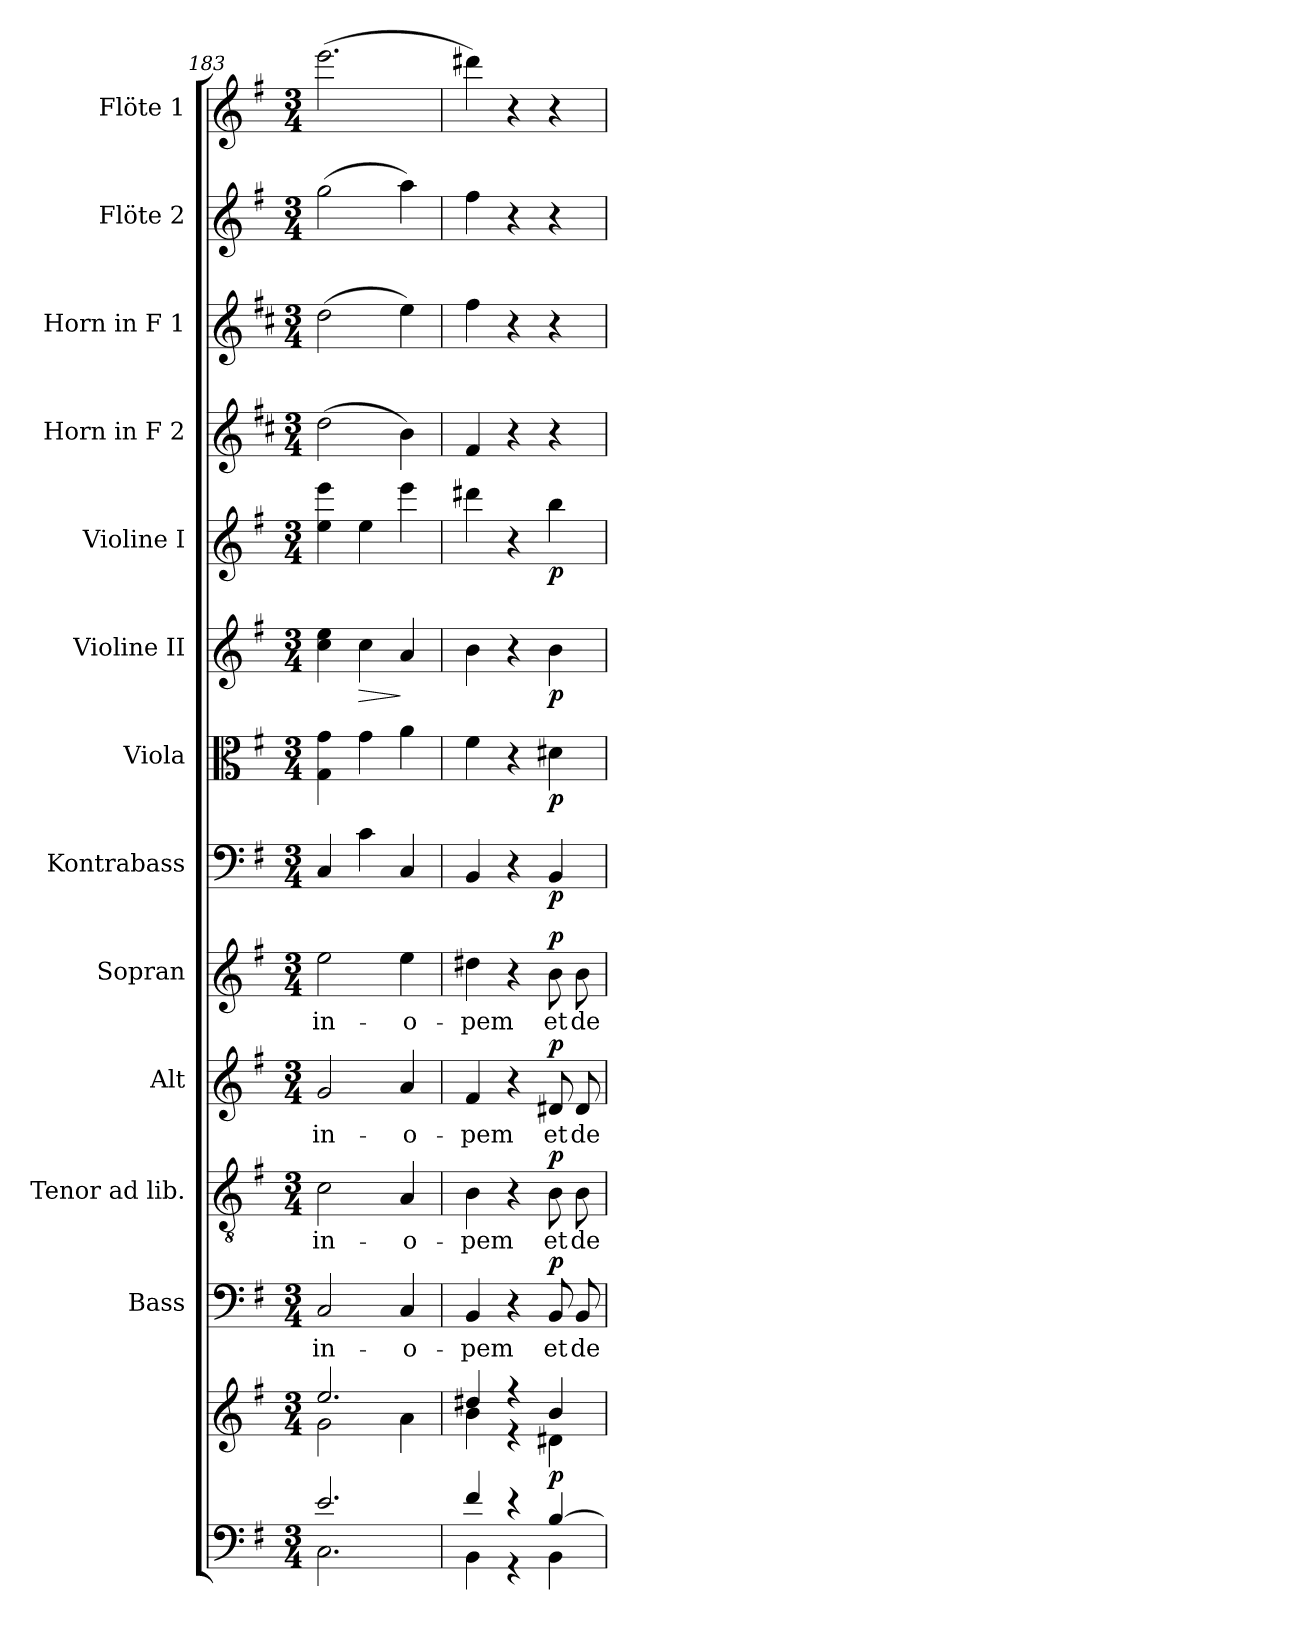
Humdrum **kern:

**kern	**kern	**dynam	**kern	**text	**dynam	**kern	**text	**dynam	**kern	**text	**dynam	**kern	**text	**dynam	**kern	**dynam	**kern	**dynam	**kern	**dynam	**kern	**dynam	**kern	**kern	**kern	**kern
*part13	*part13	*part13	*part12	*part12	*part12	*part11	*part11	*part11	*part10	*part10	*part10	*part9	*part9	*part9	*part8	*part8	*part7	*part7	*part6	*part6	*part5	*part5	*part4	*part3	*part2	*part1
*staff14	*staff13	*staff13/14	*staff12	*staff12	*staff12	*staff11	*staff11	*staff11	*staff10	*staff10	*staff10	*staff9	*staff9	*staff9	*staff8	*staff8	*staff7	*staff7	*staff6	*staff6	*staff5	*staff5	*staff4	*staff3	*staff2	*staff1
*	*	*	*I"Bass	*	*	*I"Tenor ad lib.	*	*	*I"Alt	*	*	*I"Sopran	*	*	*I"Kontrabass	*	*I"Viola	*	*I"Violine II	*	*I"Violine I	*	*I"Horn in F 2	*I"Horn in F 1	*I"Flöte 2	*I"Flöte 1
*	*	*	*I'B.	*	*	*I'T.	*	*	*I'A.	*	*	*I'S.	*	*	*I'Kb.	*	*I'Vla.	*	*I'Vl. II	*	*I'Vl. I	*	*	*	*I'Fl. 2	*I'Fl. 1
*clefF4	*clefG2	*	*clefF4	*	*	*clefGv2	*	*	*clefG2	*	*	*clefG2	*	*	*clefF4	*	*clefC3	*	*clefG2	*	*clefG2	*	*clefG2	*clefG2	*clefG2	*clefG2
*	*	*	*	*	*	*	*	*	*	*	*	*	*	*	*ITrd7c12	*	*	*	*	*	*	*	*ITrd4c7	*ITrd4c7	*	*
*k[f#]	*k[f#]	*	*k[f#]	*	*	*k[f#]	*	*	*k[f#]	*	*	*k[f#]	*	*	*k[f#]	*	*k[f#]	*	*k[f#]	*	*k[f#]	*	*k[f#]	*k[f#]	*k[f#]	*k[f#]
*G:	*G:	*	*G:	*	*	*G:	*	*	*G:	*	*	*G:	*	*	*G:	*	*G:	*	*G:	*	*G:	*	*G:	*G:	*G:	*G:
*M3/4	*M3/4	*	*M3/4	*	*	*M3/4	*	*	*M3/4	*	*	*M3/4	*	*	*M3/4	*	*M3/4	*	*M3/4	*	*M3/4	*	*M3/4	*M3/4	*M3/4	*M3/4
=183	=183	=183	=183	=183	=183	=183	=183	=183	=183	=183	=183	=183	=183	=183	=183	=183	=183	=183	=183	=183	=183	=183	=183	=183	=183	=183
*^	*^	*	*	*	*	*	*	*	*	*	*	*	*	*	*	*	*	*	*	*	*	*	*	*	*	*
!	!	!	!	!	!	!LO:LY:b	!	!	!LO:LY:b	!	!	!LO:LY:b	!	!	!LO:LY:b	!	!	!	!	!	!	!	!	!	!	!	!	!
2.e/	2.C\	2.ee/	2g\	.	2C/	in-	.	2c\	in-	.	2g/	in-	.	2ee\	in-	.	4CC/	.	4G\ 4g\	.	4cc\ 4ee\	.	4ee\ 4eee\	.	(>2g\	(>2g\	(>2gg\	(>2.eee\
!	!	!	!	!	!	!	!	!	!	!	!	!	!	!	!	!	!	!	!	!	!	!LO:HP:b	!	!	!	!	!	!
.	.	.	.	.	.	.	.	.	.	.	.	.	.	.	.	.	4C\	.	4g\	.	4cc\	>	4ee\	.	.	.	.	.
!	!	!	!	!	!	!LO:LY:b	!	!	!LO:LY:b	!	!	!LO:LY:b	!	!	!LO:LY:b	!	!	!	!	!	!	!	!	!	!	!	!	!
.	.	.	4a\	.	4C/	-o-	.	4A/	-o-	.	4a/	-o-	.	4ee\	-o-	.	4CC/	.	4a\	.	4a/	]	4eee\	.	4e\)	4a\)	4aa\)	.
=184	=184	=184	=184	=184	=184	=184	=184	=184	=184	=184	=184	=184	=184	=184	=184	=184	=184	=184	=184	=184	=184	=184	=184	=184	=184	=184	=184	=184
!	!	!	!	!	!	!LO:LY:b	!	!	!LO:LY:b	!	!	!LO:LY:b	!	!	!LO:LY:b	!	!	!	!	!	!	!	!	!	!	!	!	!
4f#/	4BB\	4dd#X/	4b\	.	4BB/	-pem	.	4B\	-pem	.	4f#/	-pem	.	4dd#X\	-pem	.	4BBB/	.	4f#\	.	4b\	.	4ddd#X\	.	4B/	4b\	4ff#\	4ddd#X\)
4r	4r	4r	4r	.	4r	.	.	4r	.	.	4r	.	.	4r	.	.	4r	.	4r	.	4r	.	4r	.	4r	4r	4r	4r
!	!	!	!	!LO:DY:b	!	!LO:LY:b	!LO:DY:a	!	!LO:LY:b	!LO:DY:a	!	!LO:LY:b	!LO:DY:a	!	!LO:LY:b	!LO:DY:a	!	!LO:DY:b	!	!LO:DY:b	!	!LO:DY:b	!	!LO:DY:b	!	!	!	!
[>4B/	4BB\	4b/	4d#X\	p	8BB/	et	p	8B\	et	p	8d#X/	et	p	8b\	et	p	4BBB/	p	4d#X\	p	4b\	p	4bb\	p	4r	4r	4r	4r
!	!	!	!	!	!	!LO:LY:b	!	!	!LO:LY:b	!	!	!LO:LY:b	!	!	!LO:LY:b	!	!	!	!	!	!	!	!	!	!	!	!	!
.	.	.	.	.	8BB/	de	.	8B\	de	.	8d#/	de	.	8b\	de	.	.	.	.	.	.	.	.	.	.	.	.	.
*v	*v	*	*	*	*	*	*	*	*	*	*	*	*	*	*	*	*	*	*	*	*	*	*	*	*	*	*	*
*	*v	*v	*	*	*	*	*	*	*	*	*	*	*	*	*	*	*	*	*	*	*	*	*	*	*	*	*
=	=	=	=	=	=	=	=	=	=	=	=	=	=	=	=	=	=	=	=	=	=	=	=	=	=	=
*-	*-	*-	*-	*-	*-	*-	*-	*-	*-	*-	*-	*-	*-	*-	*-	*-	*-	*-	*-	*-	*-	*-	*-	*-	*-	*-
